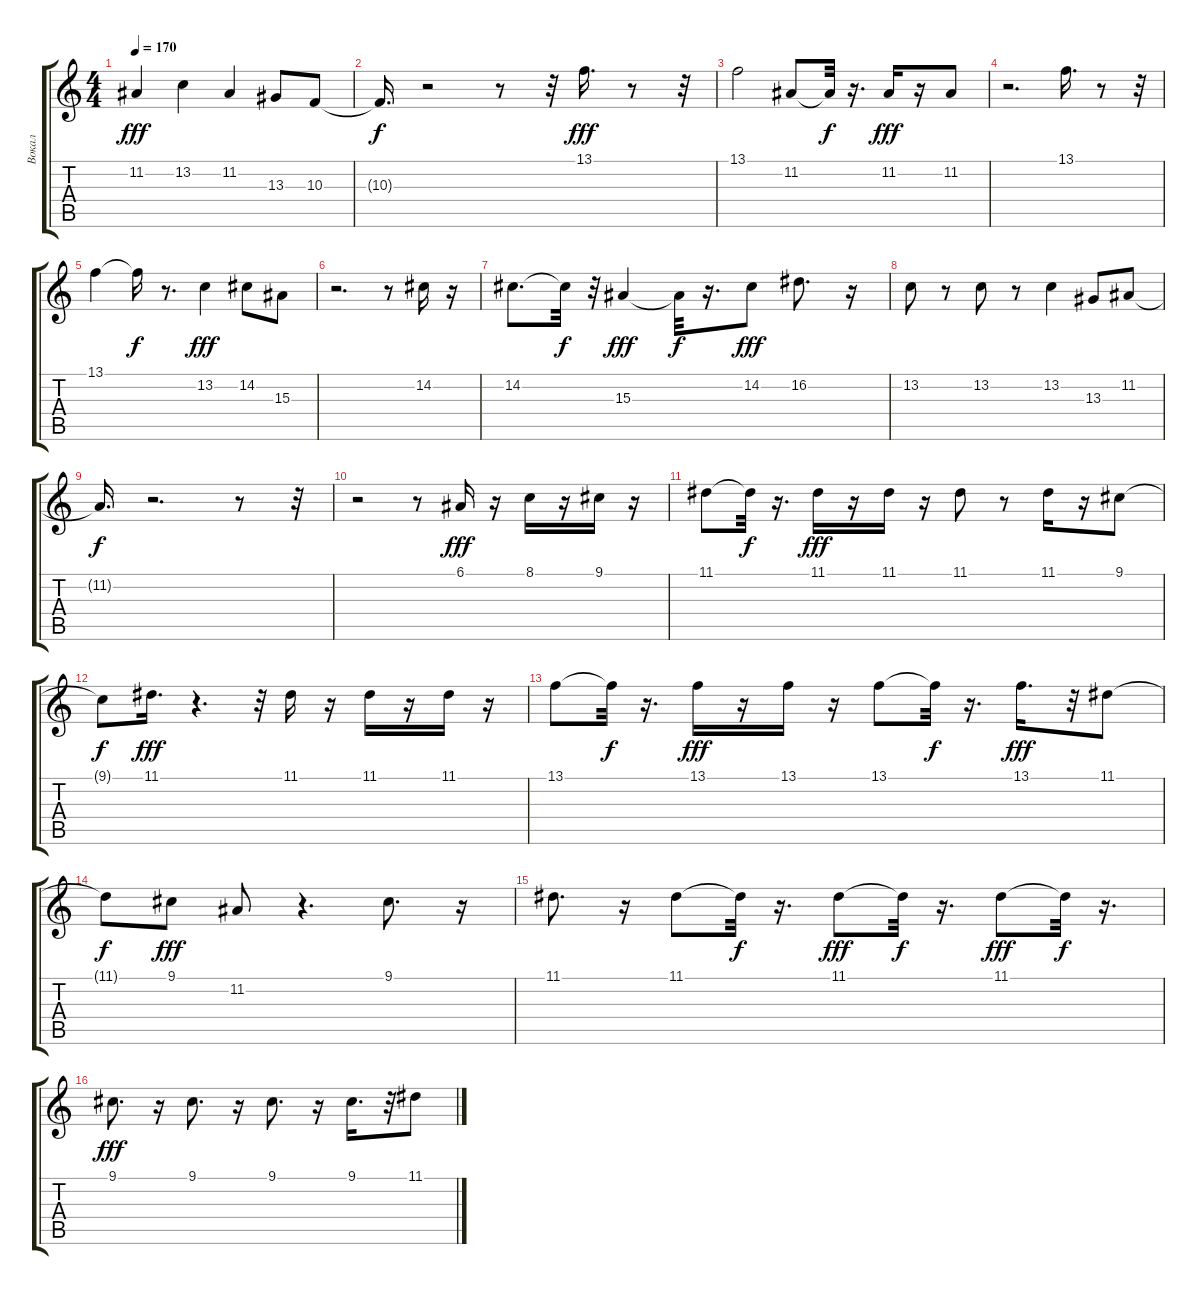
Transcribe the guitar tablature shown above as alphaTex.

\track ("Вокал" "Вокал") {instrument altosax}
\staff {score tabs}
\tuning (E4 B3 G3 D3 A2 E2) {hide}
\ts (4 4)
\tempo 170
\clef g2
\ks c
11.2.4{dy fff} 13.2.4 11.2.4 13.3.8 10.3.8 |
10.3{t}.16{d dy f} r.2 r.8 r.32 13.1.16{d dy fff} r.8 r.32 |
13.1.2 11.2.8 11.2{t}.32{dy f} r.16{d} 11.2.16{dy fff} r.16 11.2.8 |
r.2{d} 13.1.16{d} r.8 r.32 |
13.1.4 13.1{t}.16{dy f} r.8{d} 13.2.4{dy fff} 14.2.8 15.3.8 |
r.2{d} r.8 14.2.16 r.16 |
14.2.8{d} 14.2{t}.32{dy f} r.32 15.3.4{dy fff} 15.3{t}.32{dy f} r.16{d} 14.2.8{dy fff} 16.2.8{d} r.16 |
13.2.8 r.8 13.2.8 r.8 13.2.4 13.3.8 11.2.8 |
11.2{t}.16{d dy f} r.2{d} r.8 r.32 |
r.2 r.8 6.1.16{dy fff} r.16 8.1.16 r.16 9.1.16 r.16 |
11.1.8 11.1{t}.32{dy f} r.16{d} 11.1.16{dy fff} r.16 11.1.16 r.16 11.1.8 r.8 11.1.16 r.16 9.1.8 |
9.1{t}.8{dy f} 11.1.16{d dy fff} r.4{d} r.32 11.1.16 r.16 11.1.16 r.16 11.1.16 r.16 |
13.1.8 13.1{t}.32{dy f} r.16{d} 13.1.16{dy fff} r.16 13.1.16 r.16 13.1.8 13.1{t}.32{dy f} r.16{d} 13.1.16{d dy fff} r.32 11.1.8 |
11.1{t}.8{dy f} 9.1.8{dy fff} 11.2.8 r.4{d} 9.1.8{d} r.16 |
11.1.8{d} r.16 11.1.8 11.1{t}.32{dy f} r.16{d} 11.1.8{dy fff} 11.1{t}.32{dy f} r.16{d} 11.1.8{dy fff} 11.1{t}.32{dy f} r.16{d} |
9.1.8{d dy fff} r.16 9.1.8{d} r.16 9.1.8{d} r.16 9.1.16{d} r.32 11.1.8
